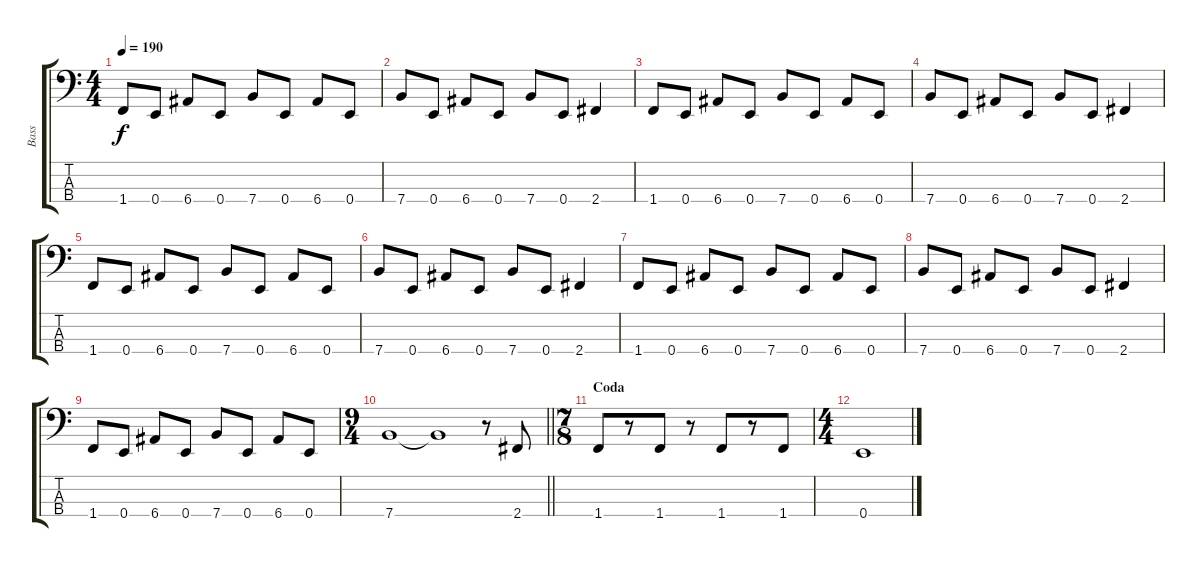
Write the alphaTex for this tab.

\track ("Bass" "Bass") {instrument electricbassfinger}
\staff {score tabs}
\tuning (G2 D2 A1 E1) {hide}
\ts (4 4)
\tempo 190
\clef f4
\ks c
1.4.8{dy f} 0.4.8 6.4.8 0.4.8 7.4.8 0.4.8 6.4.8 0.4.8 |
7.4.8 0.4.8 6.4.8 0.4.8 7.4.8 0.4.8 2.4.4 |
1.4.8 0.4.8 6.4.8 0.4.8 7.4.8 0.4.8 6.4.8 0.4.8 |
7.4.8 0.4.8 6.4.8 0.4.8 7.4.8 0.4.8 2.4.4 |
1.4.8 0.4.8 6.4.8 0.4.8 7.4.8 0.4.8 6.4.8 0.4.8 |
7.4.8 0.4.8 6.4.8 0.4.8 7.4.8 0.4.8 2.4.4 |
1.4.8 0.4.8 6.4.8 0.4.8 7.4.8 0.4.8 6.4.8 0.4.8 |
7.4.8 0.4.8 6.4.8 0.4.8 7.4.8 0.4.8 2.4.4 |
1.4.8 0.4.8 6.4.8 0.4.8 7.4.8 0.4.8 6.4.8 0.4.8 |
\ts (9 4)
\barLineRight lightlight
7.4.1 7.4{t}.1 r.8 2.4.8 |
\ts (7 8)
\section ("" "Coda")
1.4.8 r.8 1.4.8 r.8 1.4.8 r.8 1.4.8 |
\ts (4 4)
0.4.1
